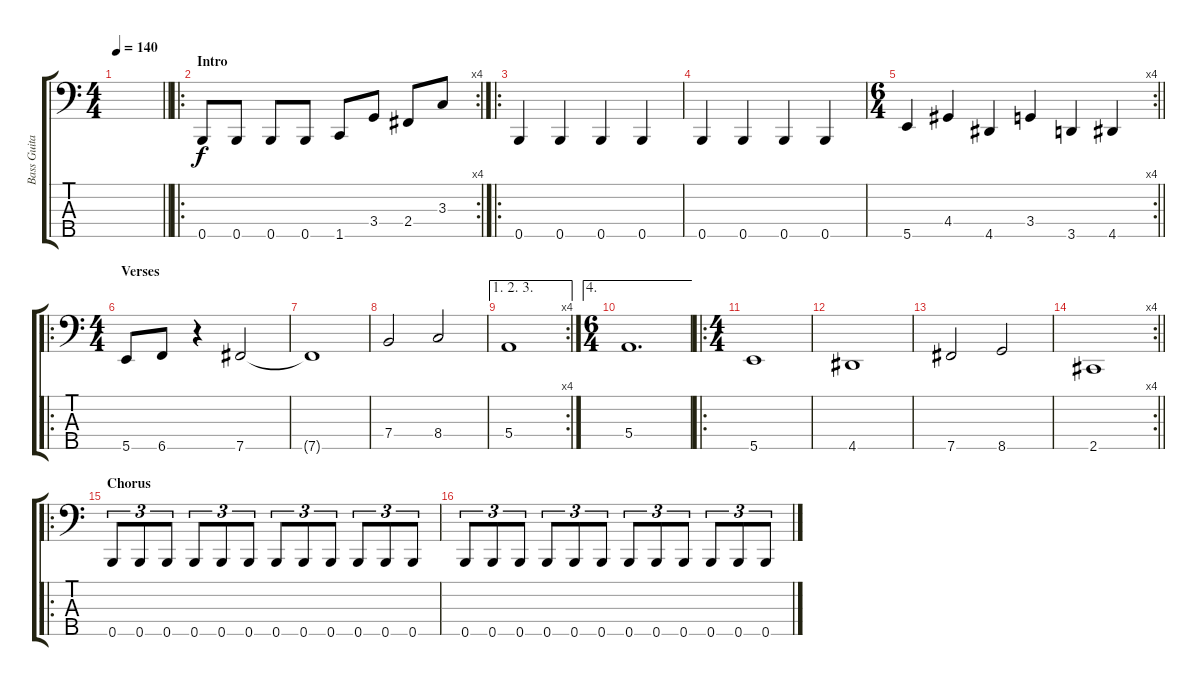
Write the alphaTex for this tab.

\track ("Bass Guitar" "Bass Guita") {instrument electricbassfinger}
\staff {score tabs}
\tuning (Gb2 D2 A1 E1 B0) {hide}
\ts (4 4)
\tempo 140
\clef f4
\barLineRight lightlight
\ks c
|
\ro
\rc 4
\section ("" "Intro")
0.5.8 0.5.8 0.5.8 0.5.8 1.5.8 3.4.8 2.4.8 3.3.8 |
\ro
0.5.4 0.5.4 0.5.4 0.5.4 |
0.5.4 0.5.4 0.5.4 0.5.4 |
\rc 4
\ts (6 4)
\barLineRight lightlight
5.5.4 4.4.4 4.5.4 3.4.4 3.5.4 4.5.4 |
\ro
\ts (4 4)
\section ("" "Verses")
5.5.8 6.5.8 r.4 7.5.2 |
7.5{t}.1 |
7.4.2 8.4.2 |
\ae (1 2 3)
\rc 4
5.4.1 |
\ae 4
\ts (6 4)
5.4.1{d} |
\ro
\ts (4 4)
5.5.1 |
4.5.1 |
7.5.2 8.5.2 |
\rc 4
\barLineRight lightlight
2.5.1 |
\ro
\section ("" "Chorus")
0.5.8{tu (3 2)} 0.5.8{tu (3 2)} 0.5.8{tu (3 2)} 0.5.8{tu (3 2)} 0.5.8{tu (3 2)} 0.5.8{tu (3 2)} 0.5.8{tu (3 2)} 0.5.8{tu (3 2)} 0.5.8{tu (3 2)} 0.5.8{tu (3 2)} 0.5.8{tu (3 2)} 0.5.8{tu (3 2)} |
0.5.8{tu (3 2)} 0.5.8{tu (3 2)} 0.5.8{tu (3 2)} 0.5.8{tu (3 2)} 0.5.8{tu (3 2)} 0.5.8{tu (3 2)} 0.5.8{tu (3 2)} 0.5.8{tu (3 2)} 0.5.8{tu (3 2)} 0.5.8{tu (3 2)} 0.5.8{tu (3 2)} 0.5.8{tu (3 2)}
